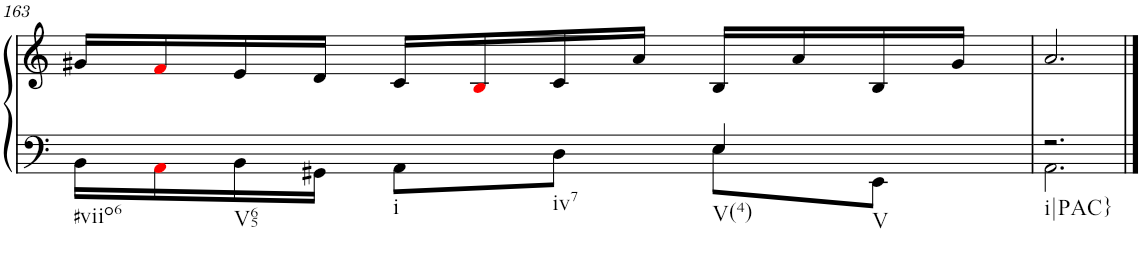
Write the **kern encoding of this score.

**kern	**kern
*part1	*part1
*staff2	*staff1
*I"Klavier linke Hand	*
!!LO:PB:g=z
*clefF4	*clefG2
*k[]	*k[]
*M3/4	*M3/4
=163	=163
*^	*
!LO:TX:b:t=#viio6	!	!
!LO:TX:b:t=V65	!	!
4ryy	16BB\LL	16g#X/LL
.	16AAi\	16fi/
.	16BB\	16e/
.	16GG#X\JJ	16d/JJ
!LO:TX:b:t=i	!	!
!LO:TX:b:t=iv7	!	!
4ryy	8AA\L	16c/LL
.	.	16Bi/
.	8D\J	16c/
.	.	16a/JJ
!LO:TX:b:t=V(4)	!	!
!LO:TX:b:t=V	!	!
4E/	8E\L	16B/LL
.	.	16a/
.	8EE\J	16B/
.	.	16g#/JJ
=164	=164	=164
!LO:TX:b:t=i|PAC}	!	!
2.r	2.AA\	2.a/
*v	*v	*
==	==
*-	*-
